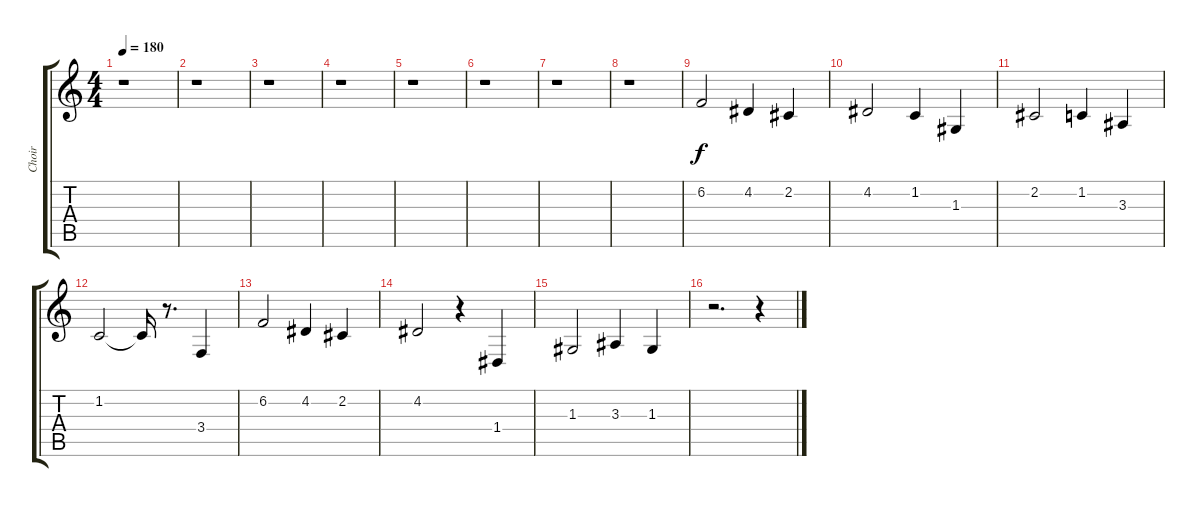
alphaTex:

\track ("Choir" "Choir") {instrument choiraahs}
\staff {score tabs}
\tuning (E4 B3 G3 D3 A2 E2) {hide}
\ts (4 4)
\tempo 180
\clef g2
\ks c
r.1{dy f} |
r.1 |
r.1 |
r.1 |
r.1 |
r.1 |
r.1 |
r.1 |
6.2.2 4.2.4 2.2.4 |
4.2.2 1.2.4 1.3.4 |
2.2.2 1.2.4 3.3.4 |
1.2.2 1.2{t}.16 r.8{d} 3.4.4 |
6.2.2 4.2.4 2.2.4 |
4.2.2 r.4 1.4.4 |
1.3.2 3.3.4 1.3.4 |
r.2{d} r.4
